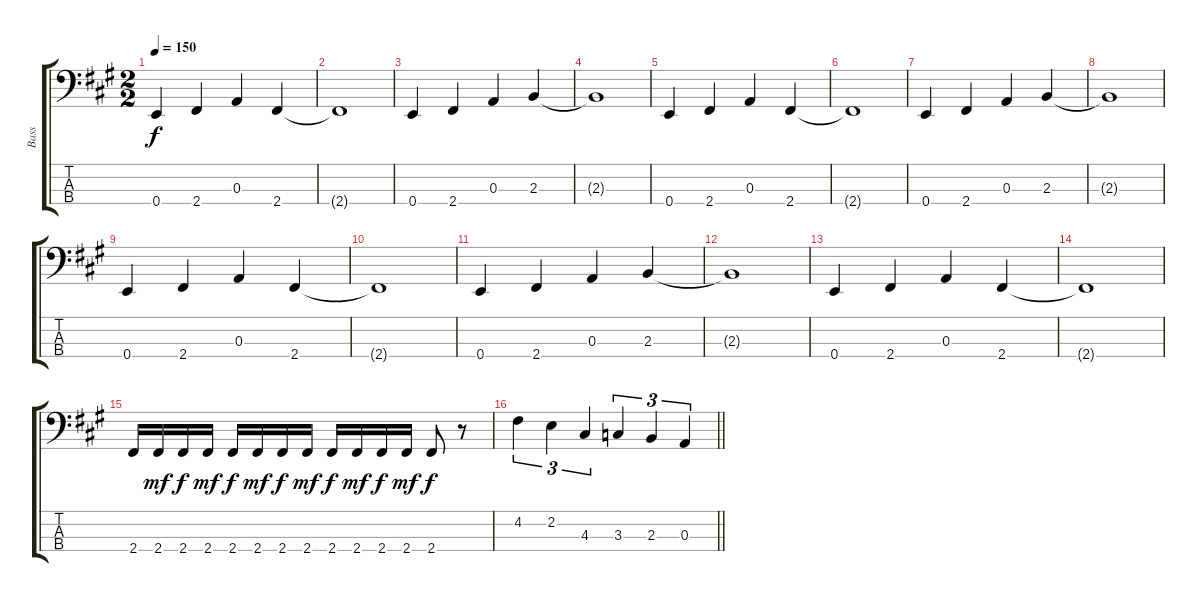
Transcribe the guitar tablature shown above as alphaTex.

\track ("Bass" "Bass") {instrument electricbassfinger}
\staff {score tabs}
\tuning (G2 D2 A1 E1) {hide}
\ts (2 2)
\tempo 150
\clef f4
\ks a
0.4.4{dy f} 2.4.4 0.3.4 2.4.4 |
2.4{t}.1 |
0.4.4 2.4.4 0.3.4 2.3.4 |
2.3{t}.1 |
0.4.4 2.4.4 0.3.4 2.4.4 |
2.4{t}.1 |
0.4.4 2.4.4 0.3.4 2.3.4 |
2.3{t}.1 |
0.4.4 2.4.4 0.3.4 2.4.4 |
2.4{t}.1 |
0.4.4 2.4.4 0.3.4 2.3.4 |
2.3{t}.1 |
0.4.4 2.4.4 0.3.4 2.4.4 |
2.4{t}.1 |
2.4.16 2.4.16{dy mf} 2.4.16{dy f} 2.4.16{dy mf} 2.4.16{dy f} 2.4.16{dy mf} 2.4.16{dy f} 2.4.16{dy mf} 2.4.16{dy f} 2.4.16{dy mf} 2.4.16{dy f} 2.4.16{dy mf} 2.4.8{dy f} r.8 |
\barLineRight lightlight
4.2.4{tu (3 2)} 2.2.4{tu (3 2)} 4.3.4{tu (3 2)} 3.3.4{tu (3 2)} 2.3.4{tu (3 2)} 0.3.4{tu (3 2)}
